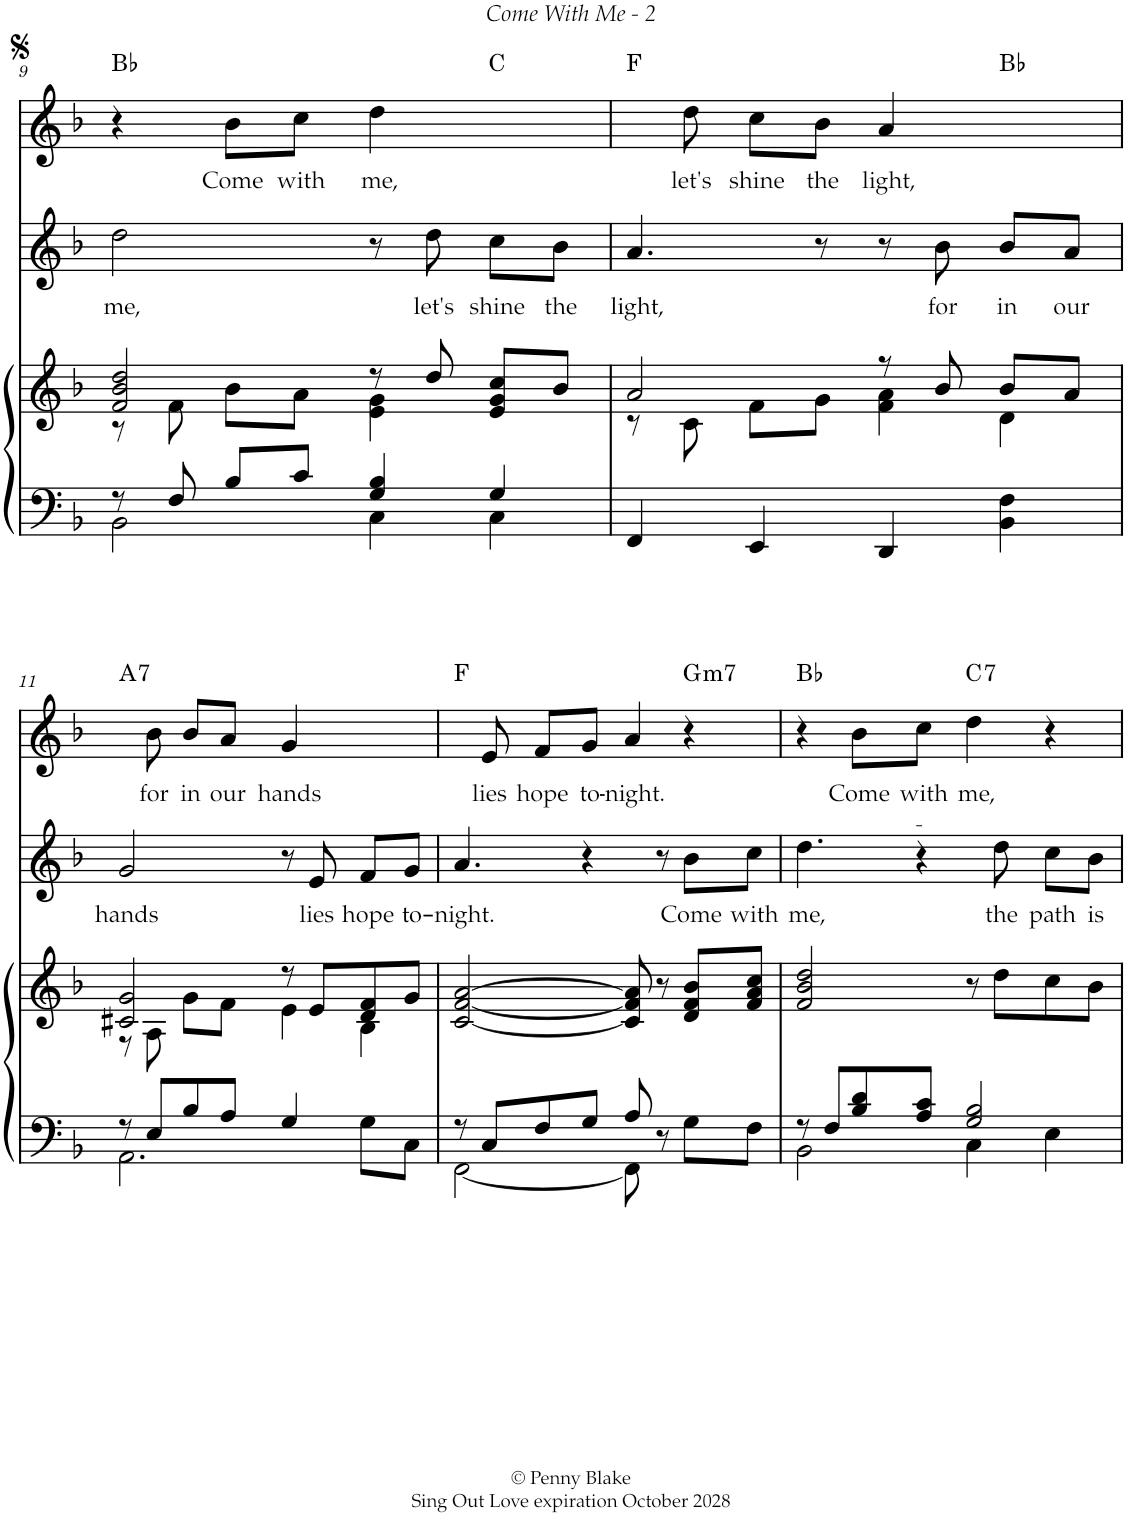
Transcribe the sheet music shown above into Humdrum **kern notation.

**kern	**kern	**kern	**text	**kern	**text	**harte
*part3	*part3	*part2	*part2	*part1	*part1	*part1
*staff4	*staff3	*staff2	*staff2	*staff1	*staff1	*
*I"Piano	*	*I"Oboe	*	*I"Violin	*	*
*I'Pno	*	*I'Ob	*	*I'Vln	*	*
!!LO:PB:g=z
*clefF4	*clefG2	*clefG2	*	*clefG2	*	*
*k[b-]	*k[b-]	*k[b-]	*	*k[b-]	*	*
*M4/4	*M4/4	*M4/4	*	*M4/4	*	*
=9	=9	=9	=9	=9	=9	=9
*^	*^	*	*	*	*	*
!	!	!	!	!	!LO:LY:b	!	!	!
8r	2BB-\	2f/ 2b-/ 2dd/	8r	2dd\	me,	4r	.	Bb:maj
8F/	.	.	8f\	.	.	.	.	.
!	!	!	!	!	!	!	!LO:LY:b	!
8B-/L	.	.	8b-\L	.	.	8b-\L	Come	.
!	!	!	!	!	!	!	!LO:LY:b	!
8c/J	.	.	8a\J	.	.	8cc\J	with	.
!	!	!	!	!	!	!	!LO:LY:b	!
4G/ 4B-/	4C\	8r	4e\ 4g\	8r	.	4dd\	me,	.
!	!	!	!	!	!LO:LY:b	!	!	!
.	.	8dd/	.	8dd\	let's	.	.	.
!	!	!	!	!	!LO:LY:b	!	!	!
4G/	4C\	8e/ 8g/ 8cc/L	4ryy	8cc\L	shine	4ryy	.	C:maj
!	!	!	!	!	!LO:LY:b	!	!	!
.	.	8b-/J	.	8b-\J	the	.	.	.
*v	*v	*	*	*	*	*	*	*
=10	=10	=10	=10	=10	=10	=10	=10
!	!	!	!	!LO:LY:b	!	!	!
4FF/	2a/	8r	4.a/	light,	8ryy	.	F:maj
!	!	!	!	!	!	!LO:LY:b	!
.	.	8c\	.	.	8dd\	let's	.
!	!	!	!	!	!	!LO:LY:b	!
4EE/	.	8f\L	.	.	8cc\L	shine	.
!	!	!	!	!	!	!LO:LY:b	!
.	.	8g\J	8r	.	8b-\J	the	.
!	!	!	!	!	!	!LO:LY:b	!
4DD/	8r	4f\ 4a\	8r	.	4a/	light,	.
!	!	!	!	!LO:LY:b	!	!	!
.	8b-/	.	8b-\	for	.	.	.
!	!	!	!	!LO:LY:b	!	!	!
4BB-\ 4F\	8b-/L	4d\	8b-/L	in	4ryy	.	Bb:maj
!	!	!	!	!LO:LY:b	!	!	!
.	8a/J	.	8a/J	our	.	.	.
!!LO:LB:g=z
=11	=11	=11	=11	=11	=11	=11	=11
*^	*	*	*	*	*	*	*
!	!	!	!	!	!LO:LY:b	!	!	!LO:H:kt=7
8r	2.AA\	2c#X/ 2g/	8r	2g/	hands	8ryy	.	A:7
!	!	!	!	!	!	!	!LO:LY:b	!
8E/L	.	.	8A\	.	.	8b-\	for	.
!	!	!	!	!	!	!	!LO:LY:b	!
8B-/	.	.	8g\L	.	.	8b-/L	in	.
!	!	!	!	!	!	!	!LO:LY:b	!
8A/J	.	.	8f\J	.	.	8a/J	our	.
!	!	!	!	!	!	!	!LO:LY:b	!
4G/	.	8r	4e\	8r	.	4g/	hands	.
!	!	!	!	!	!LO:LY:b	!	!	!
.	.	8e/L	.	8e/	lies	.	.	.
!	!	!	!	!	!LO:LY:b	!	!	!
8G\L	4ryy	8d/ 8f/	4B-\	8f/L	hope	4ryy	.	.
!	!	!	!	!	!LO:LY:b	!	!	!
8C\J	.	8g/J	.	8g/J	to-	.	.	.
*	*	*v	*v	*	*	*	*	*
=12	=12	=12	=12	=12	=12	=12	=12
!	!	!	!	!LO:LY:b	!	!	!
8r	[2FF\	[2c/ [2f/ [2a/	4.a/	-night.	8ryy	.	F:maj
!	!	!	!	!	!	!LO:LY:b	!
8C/L	.	.	.	.	8e/	lies	.
!	!	!	!	!	!	!LO:LY:b	!
8F/	.	.	.	.	8f/L	hope	.
!	!	!	!	!	!	!LO:LY:b	!
8G/J	.	.	4r	.	8g/J	to-	.
!	!	!	!	!	!	!LO:LY:b	!
8A/	8FF\]	8c/] 8f/] 8a/]	.	.	4a/	-night.	.
8r	4.ryy	8r	8r	.	.	.	.
!	!	!	!	!LO:LY:b	!	!	!LO:H:kt=m7
8G\L	.	8d/ 8f/ 8b-/L	8b-\L	Come	4r	.	G:min7
!	!	!	!	!LO:LY:b	!	!	!
8F\J	.	8f/ 8a/ 8cc/J	8cc\J	with	.	.	.
=13	=13	=13	=13	=13	=13	=13	=13
!	!	!	!	!LO:LY:b	!	!	!
8r	2BB-\	2f/ 2b-/ 2dd/	4.dd\	me,	4r	.	Bb:maj
8F/L	.	.	.	.	.	.	.
!	!	!	!	!	!	!LO:LY:b	!
8B-/ 8d/	.	.	.	.	8b-\L	Come	.
!	!	!	!LO:TX:a:B:t=_	!	!	!	!
!	!	!	!	!	!	!LO:LY:b	!
8A/ 8c/J	.	.	4r	.	8cc\J	with	.
!	!	!	!	!	!	!LO:LY:b	!LO:H:kt=7
2G/ 2B-/	4C\	8r	.	.	4dd\	me,	C:7
!	!	!	!	!LO:LY:b	!	!	!
.	.	8dd\L	8dd\	the	.	.	.
!	!	!	!	!LO:LY:b	!	!	!
.	4E\	8cc\	8cc\L	path	4r	.	.
!	!	!	!	!LO:LY:b	!	!	!
.	.	8b-\J	8b-\J	is	.	.	.
*v	*v	*	*	*	*	*	*
=	=	=	=	=	=	=
*-	*-	*-	*-	*-	*-	*-
